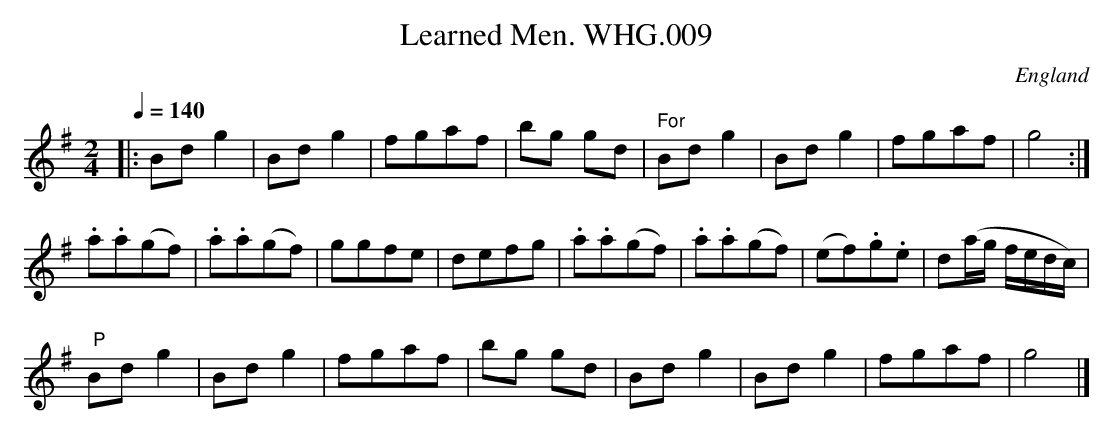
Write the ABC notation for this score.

X:1
T:Learned Men. WHG.009
L:1/8
M:2/4
O:England
Q:1/4=140 Allegro
K:G
|:Bd g2|Bd g2|fgaf|bg gd|\
" For"Bd g2|Bd g2|fgaf|g4:|
.a.a(gf)|.a.a(gf)|ggfe|defg|\
.a.a(gf)|.a.a(gf)|(ef).g.e|d(a/g/ f/e/d/c/)|
" P"Bd g2|Bd g2|fgaf|bg gd|\
Bd g2|Bd g2|fgaf|g4|]
